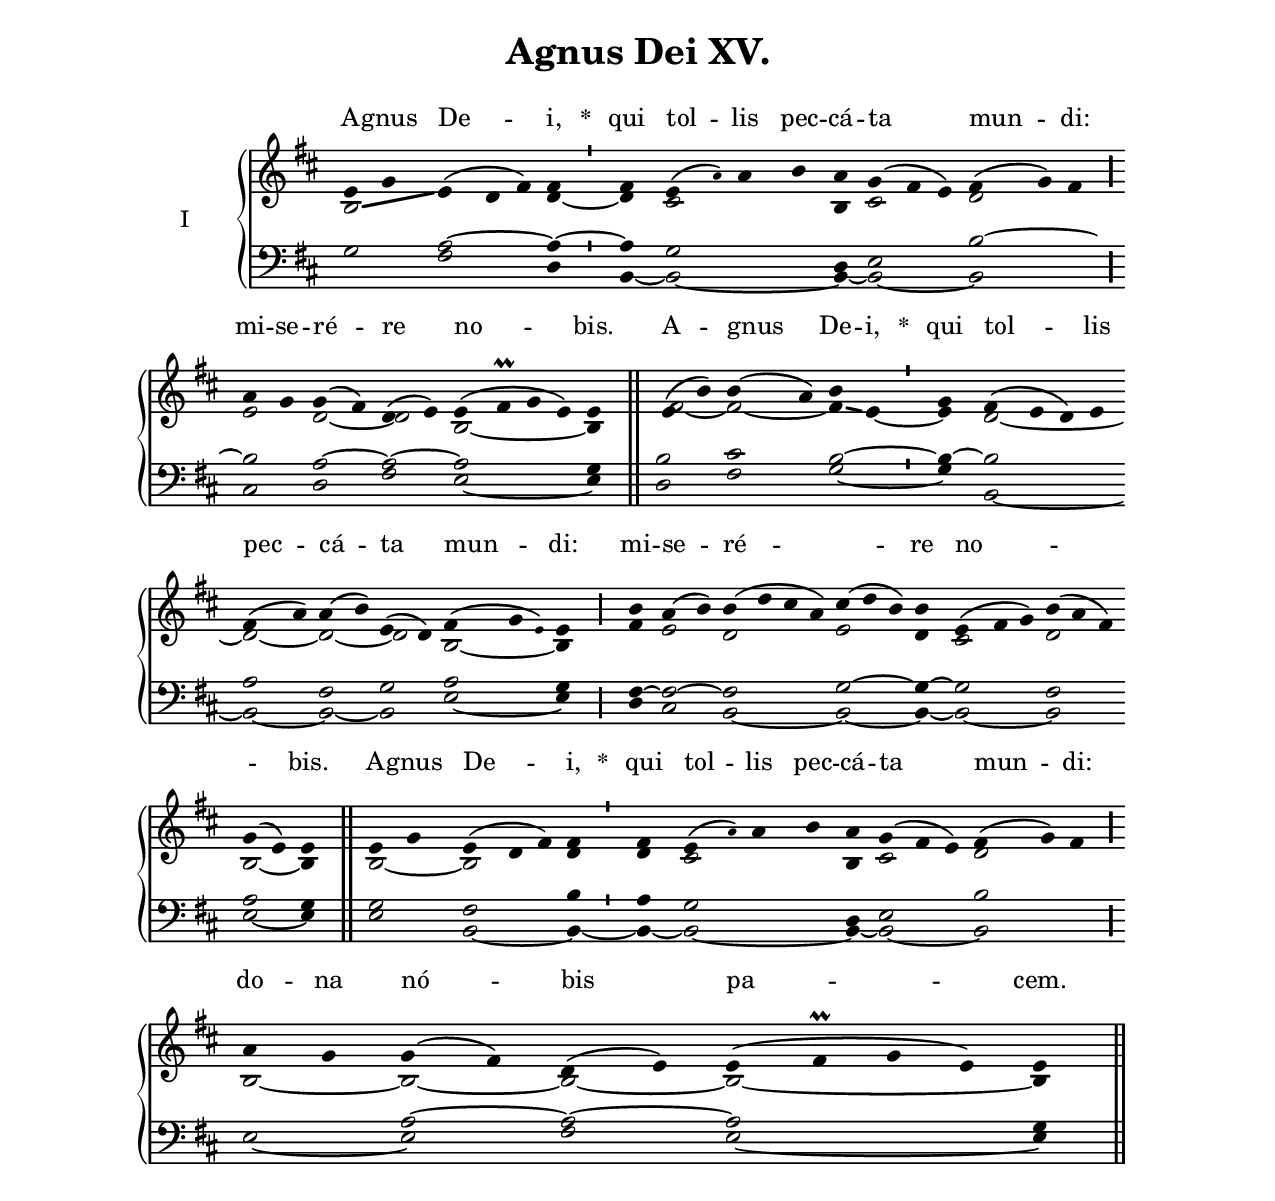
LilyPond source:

\version "2.18"
\include "gregorian.ly"
\include "noh2.ily"

%Page reference: page v.88
%(volume.page)

global = {
 \key e \dorian
 \cadenzaOn 
 \override Glissando #'thickness = #2.0
}

\header {
  title = \markup \center-column {"Agnus Dei XV." \vspace #1 }
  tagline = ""
  composer = ""
}

\paper {
 #(include-special-characters)
  oddHeaderMarkup = \markup \fill-line {
    \line {}
    \center-column {
      \on-the-fly #first-page     " "
      \on-the-fly #not-first-page ""
    }
    \line { \on-the-fly #print-page-number-check-first \fromproperty #'page:page-number-string }
  }
  evenHeaderMarkup = \markup \fill-line {
    \line { \on-the-fly #print-page-number-check-first \fromproperty #'page:page-number-string }
    \center-column { "" }
    \line {}
  }
}

chantText = \lyricmode {
A -- gnus De -- i, 
\set stanza = " * " qui tol -- lis pec -- cá -- ta mun -- di: 
mi -- se -- ré -- re no -- bis. 
A -- gnus De -- i, 
\set stanza = " * " qui tol -- lis pec -- cá -- ta mun -- di: 
mi -- se -- ré -- _ re no -- _ _ bis. 
A -- gnus De -- i, 
\set stanza = " * " qui tol -- lis pec -- cá -- ta mun -- di: 
do -- na nó -- bis pa -- cem. }

chantMusic = {
\tieDown   e'4 g'4 e'4 ( d'4 fis'4) fis'4 \divisioMinima
 fis'4 e'4 ( \once \tweak #'font-size #-4 a' ) a'4 b'4 a'4 g'4 ( fis'4 e'4) fis'4 ( g'4) fis'4 \divisioMaior
 \forceBreak
 a'4 g'4 g'4 ( fis'4) d'4 ( e'4) e'4 ( fis'\prall g'4 e'4) e'4 \finalis
 e'4 ( b'4) b'4 ( a'4) b'4 e'4 \divisioMinima
 g'4 fis'4 ( e'4 d'4) e'4 \forceBreak
 fis'4 ( a'4) a'4 ( b'4) e'4 ( d'4) fis'4 ( g'4 \once \tweak #'font-size #-4 e' ) e'4 \divisioMaior
 b'4 a'4 ( b'4) b'4 ( d''4 cis''4 a'4) cis''4 ( d''4 b'4) b'4 e'4 ( fis'4 g'4) b'4 ( a'4 fis'4) \forceBreak
 g'4 ( e'4) e'4 \finalis
 e'4 g'4 e'4 ( d'4 fis'4) fis'4 \divisioMinima
 fis'4 e'4 ( \once \tweak #'font-size #-4 a' ) a'4 b'4 a'4 g'4 ( fis'4 e'4) fis'4 ( g'4) fis'4 \divisioMaior
 \forceBreak
 a'4 g'4 g'4 ( fis'4) d'4 ( e'4) e'4 ( fis'\prall g'4 e'4) e'4 \finalis

}

altoMusic = {
b2 -\tweak Glissando.Y-offset #-0.8 \glissando e'4 d'4 fis'4 d'4 ~ \divisioMinima
d'4 cis'2*4/2 b4 cis'2*3/2 d'2*3/2 \divisioMaior
e'2 d'2 ~ d'2 b2*4/2 ~ b4 \finalis
\shiftRight fis'2 ~ fis'2 ~ fis'4 -\tweak Glissando.Y-offset #-0.8 \glissando e'4 ~ \divisioMinima
e'4 d'2*4/2 ~ d'2 ~ d'2 ~ d'2 b2*3/2 ~ b4 \divisioMaior
fis'4 e'2 d'2*4/2 e'2*3/2 d'4 cis'2*3/2 d'2*3/2 b2 ~ b4 \finalis
b2 ~ b2*3/2 d'4 \divisioMinima
d'4 cis'2*4/2 b4 cis'2*3/2 d'2*3/2 \divisioMaior
b2 ~ b2 ~ b2 ~ b2*4/2 ~ b4 \finalis
}

tenorMusic = {
g2 a2*3/2 ~ a4 ~ \divisioMinima
a4 g2*4/2 d4 e2*3/2 b2*3/2 ~ \divisioMaior
b2 a2 ~ a2 ~ a2*4/2 g4 \finalis
b2 cis'2 b2 ~ \divisioMinima
b4 ~ b2*4/2 a2 fis2 g2 a2*3/2 g4 \divisioMaior
fis4 ~ fis2 ~ fis2*4/2 g2*3/2 ~ g4 ~ g2*3/2 fis2*3/2 a2 g4 \finalis
g2 fis2*3/2 b4 \divisioMinima
a4 g2*4/2 d4 e2*3/2 b2*3/2 \divisioMaior
r2 a2 ~ a2 ~ a2*4/2 g4 \finalis
}

bassMusic = {
r2 fis2*3/2 d4 \divisioMinima
b,4 ~ b,2*4/2 ~ b,4 ~ b,2*3/2 ~ b,2*3/2 \divisioMaior
cis2 d2 fis2 e2*4/2 ~ e4 \finalis
d2 fis2 g2 ~ \divisioMinima
g4 b,2*4/2 ~ b,2 ~ b,2 ~ b,2 e2*3/2 ~ e4 \divisioMaior
d4 cis2 b,2*4/2 ~ b,2*3/2 ~ b,4 ~ b,2*3/2 ~ b,2*3/2 e2 ~ e4 \finalis
e2 b,2*3/2 ~ b,4 ~ \divisioMinima
b,4 ~ b,2*4/2 ~ b,4 ~ b,2*3/2 ~ b,2*3/2 \divisioMaior
e2 ~ e2 fis2 e2*4/2 ~ e4 \finalis
}

voiceLines = {
\voiceLineStyle


}

\score{
  <<
    \new GrandStaff <<
      \set GrandStaff.autoBeaming = ##f
      \set GrandStaff.instrumentName = \markup \center-column {
        "I"
      }
      \new Staff = up <<
        \new Voice = "chant" {
          \voiceOne \global \chantMusic
        }
        \new Voice {
          \voiceTwo \global \altoMusic
        }
      >>

      \new Staff = down <<
        \clef bass
        \new Voice {
          \voiceOne \global \tenorMusic
        }
        \new Voice {
          \voiceTwo \global \bassMusic
        }
	\new Voice {
        \voiceThree \global \voiceLines
        }
      >>
    >>
    \new Lyrics \lyricsto chant {
      \chantText
    }
  >>
  \layout{
  }
  \midi{
    \tempo 4 = 125
  }
}
